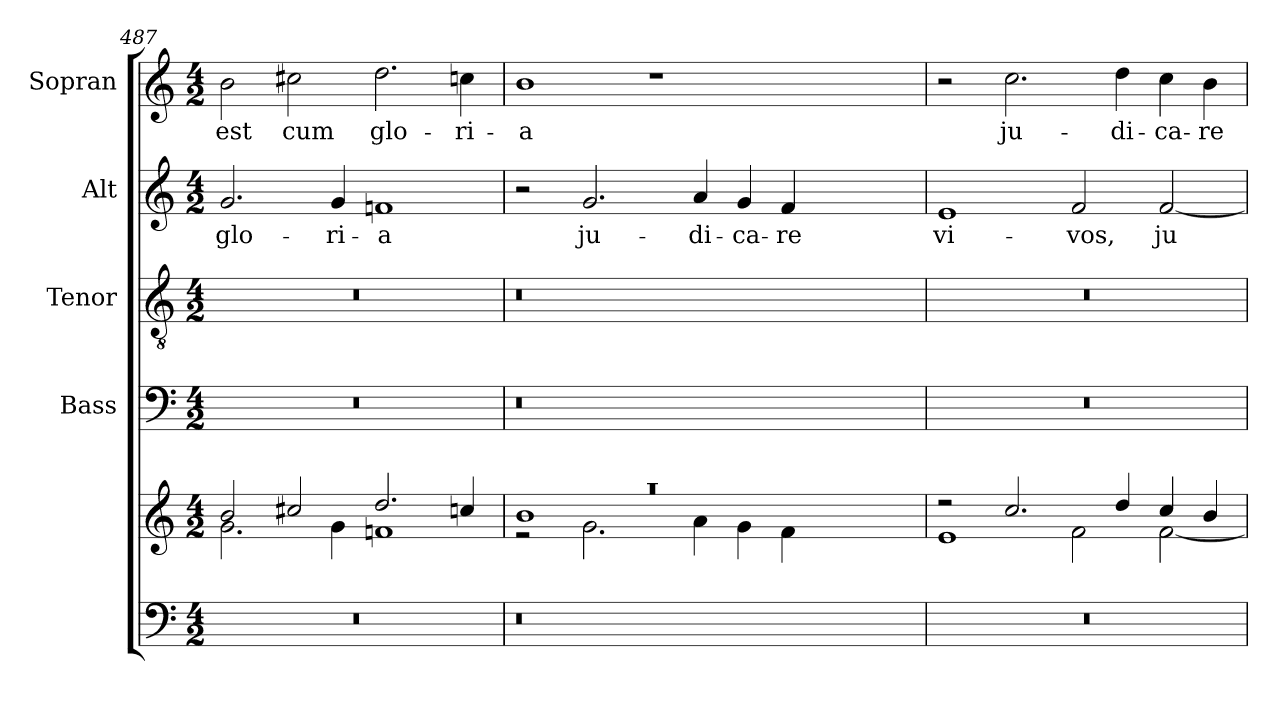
**kern	**kern	**kern	**kern	**kern	**text	**kern	**text
*part5	*part5	*part4	*part3	*part2	*part2	*part1	*part1
*staff6	*staff5	*staff4	*staff3	*staff2	*staff2	*staff1	*staff1
*	*	*I"Bass	*I"Tenor	*I"Alt	*	*I"Sopran	*
*	*	*I'B.	*I'T.	*I'A.	*	*I'S.	*
*clefF4	*clefG2	*clefF4	*clefGv2	*clefG2	*	*clefG2	*
*k[]	*k[]	*k[]	*k[]	*k[]	*	*k[]	*
*C:	*C:	*C:	*C:	*C:	*	*C:	*
*M4/2	*M4/2	*M4/2	*M4/2	*M4/2	*	*M4/2	*
=487	=487	=487	=487	=487	=487	=487	=487
*	*^	*	*	*	*	*	*
!	!	!	!	!	!	!LO:LY:b	!	!LO:LY:b
0r	2b/	2.g\	0r	0r	2.g/	glo-	2b\	est
!	!	!	!	!	!	!	!	!LO:LY:b
.	2cc#X/	.	.	.	.	.	2cc#X\	cum
!	!	!	!	!	!	!LO:LY:b	!	!
.	.	4g\	.	.	4g/	-ri-	.	.
!	!	!	!	!	!	!LO:LY:b	!	!LO:LY:b
.	2.dd/	1fn	.	.	1fn	-a	2.dd\	glo-
!	!	!	!	!	!	!	!	!LO:LY:b
.	4ccn/	.	.	.	.	.	4ccn\	-ri-
!!LO:PB:g=z
=488	=488	=488	=488	=488	=488	=488	=488	=488
!	!	!	!	!	!	!	!	!LO:LY:b
0r	1b	2rf	0r	0r	2r	.	1b	-a
!	!	!	!	!	!	!LO:LY:b	!	!
.	.	2.g\	.	.	2.g/	ju-	.	.
.	0r	.	.	.	.	.	1r	.
!	!	!	!	!	!	!LO:LY:b	!	!
.	.	4a\	.	.	4a/	-di-	.	.
!	!	!	!	!	!	!LO:LY:b	!	!
.	.	4g\	.	.	4g/	-ca-	.	.
!	!	!	!	!	!	!LO:LY:b	!	!
.	.	4f\	.	.	4f/	-re	.	.
1ryy	.	1ryy	1ryy	1ryy	1ryy	.	1ryy	.
=489	=489	=489	=489	=489	=489	=489	=489	=489
!	!	!	!	!	!	!LO:LY:b	!	!
0r	2r	1e	0r	0r	1e	vi-	2r	.
!	!	!	!	!	!	!	!	!LO:LY:b
.	2.cc/	.	.	.	.	.	2.cc\	ju-
!	!	!	!	!	!	!LO:LY:b	!	!
.	.	2f\	.	.	2f/	-vos,	.	.
!	!	!	!	!	!	!	!	!LO:LY:b
.	4dd/	.	.	.	.	.	4dd\	-di-
!	!	!	!	!	!	!LO:LY:b	!	!LO:LY:b
.	4cc/	[<2f\	.	.	[2f/	ju-	4cc\	-ca-
!	!	!	!	!	!	!	!	!LO:LY:b
.	4b/	.	.	.	.	.	4b\	-re
*	*v	*v	*	*	*	*	*	*
=	=	=	=	=	=	=	=
*-	*-	*-	*-	*-	*-	*-	*-
